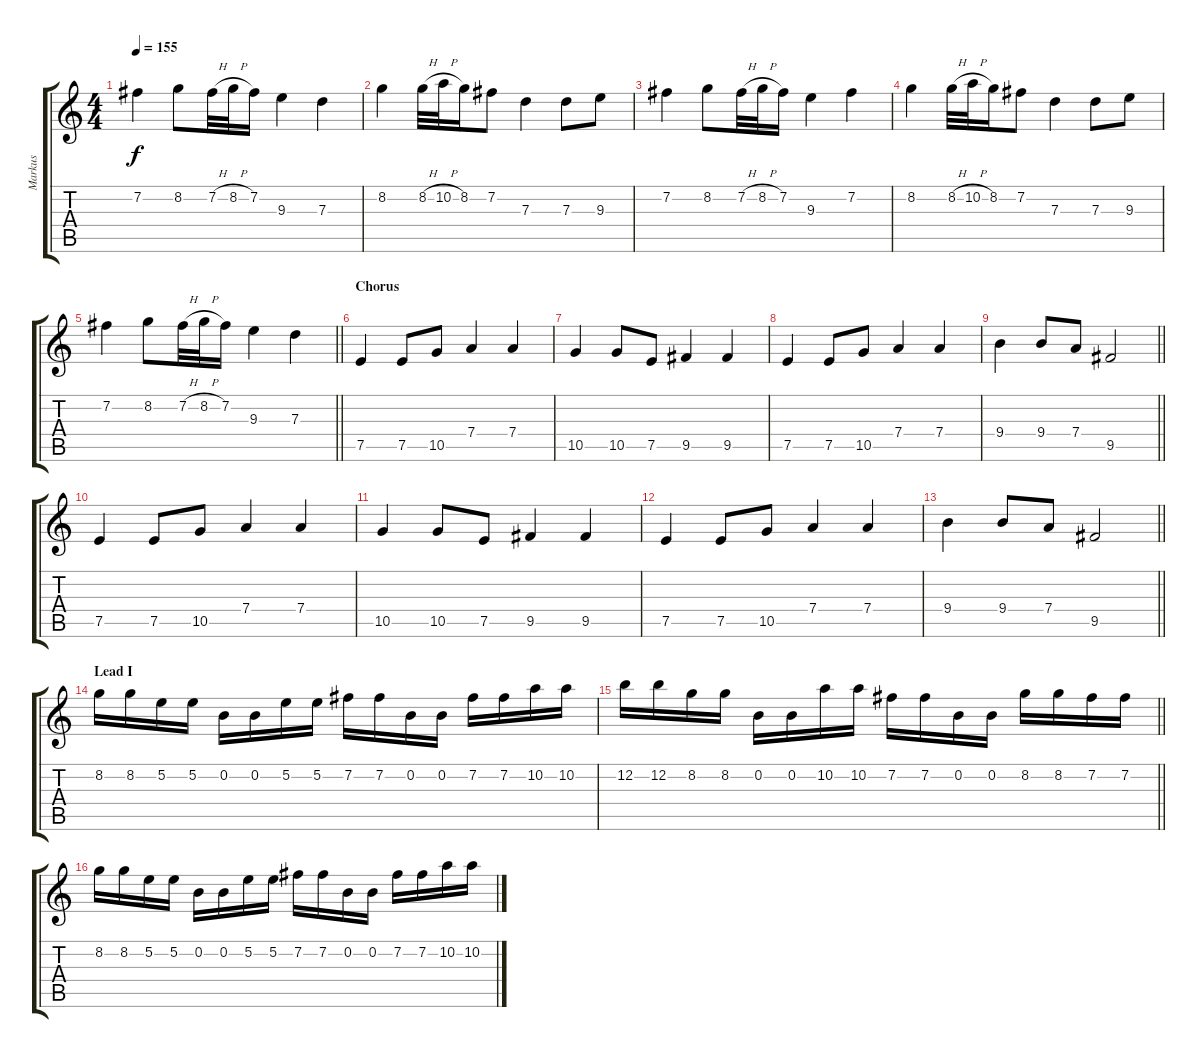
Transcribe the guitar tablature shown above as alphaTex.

\track ("Markus" "Markus") {instrument distortionguitar}
\staff {score tabs}
\tuning (E4 B3 G3 D3 A2 E2) {hide}
\ts (4 4)
\tempo 155
\clef g2
\ks c
7.2.4{dy f} 8.2.8 7.2{h}.32 8.2{h}.32 7.2.16 9.3.4 7.3.4 |
8.2.4 8.2{h}.32 10.2{h}.32 8.2.16 7.2.8 7.3.4 7.3.8 9.3.8 |
7.2.4 8.2.8 7.2{h}.32 8.2{h}.32 7.2.16 9.3.4 7.2.4 |
8.2.4 8.2{h}.32 10.2{h}.32 8.2.16 7.2.8 7.3.4 7.3.8 9.3.8 |
\barLineRight lightlight
7.2.4 8.2.8 7.2{h}.32 8.2{h}.32 7.2.16 9.3.4 7.3.4 |
\section ("" "Chorus")
7.5.4 7.5.8 10.5.8 7.4.4 7.4.4 |
10.5.4 10.5.8 7.5.8 9.5.4 9.5.4 |
7.5.4 7.5.8 10.5.8 7.4.4 7.4.4 |
\barLineRight lightlight
9.4.4 9.4.8 7.4.8 9.5.2 |
7.5.4 7.5.8 10.5.8 7.4.4 7.4.4 |
10.5.4 10.5.8 7.5.8 9.5.4 9.5.4 |
7.5.4 7.5.8 10.5.8 7.4.4 7.4.4 |
\barLineRight lightlight
9.4.4 9.4.8 7.4.8 9.5.2 |
\section ("" "Lead I")
8.2.16 8.2.16 5.2.16 5.2.16 0.2.16 0.2.16 5.2.16 5.2.16 7.2.16 7.2.16 0.2.16 0.2.16 7.2.16 7.2.16 10.2.16 10.2.16 |
\barLineRight lightlight
12.2.16 12.2.16 8.2.16 8.2.16 0.2.16 0.2.16 10.2.16 10.2.16 7.2.16 7.2.16 0.2.16 0.2.16 8.2.16 8.2.16 7.2.16 7.2.16 |
8.2.16 8.2.16 5.2.16 5.2.16 0.2.16 0.2.16 5.2.16 5.2.16 7.2.16 7.2.16 0.2.16 0.2.16 7.2.16 7.2.16 10.2.16 10.2.16
